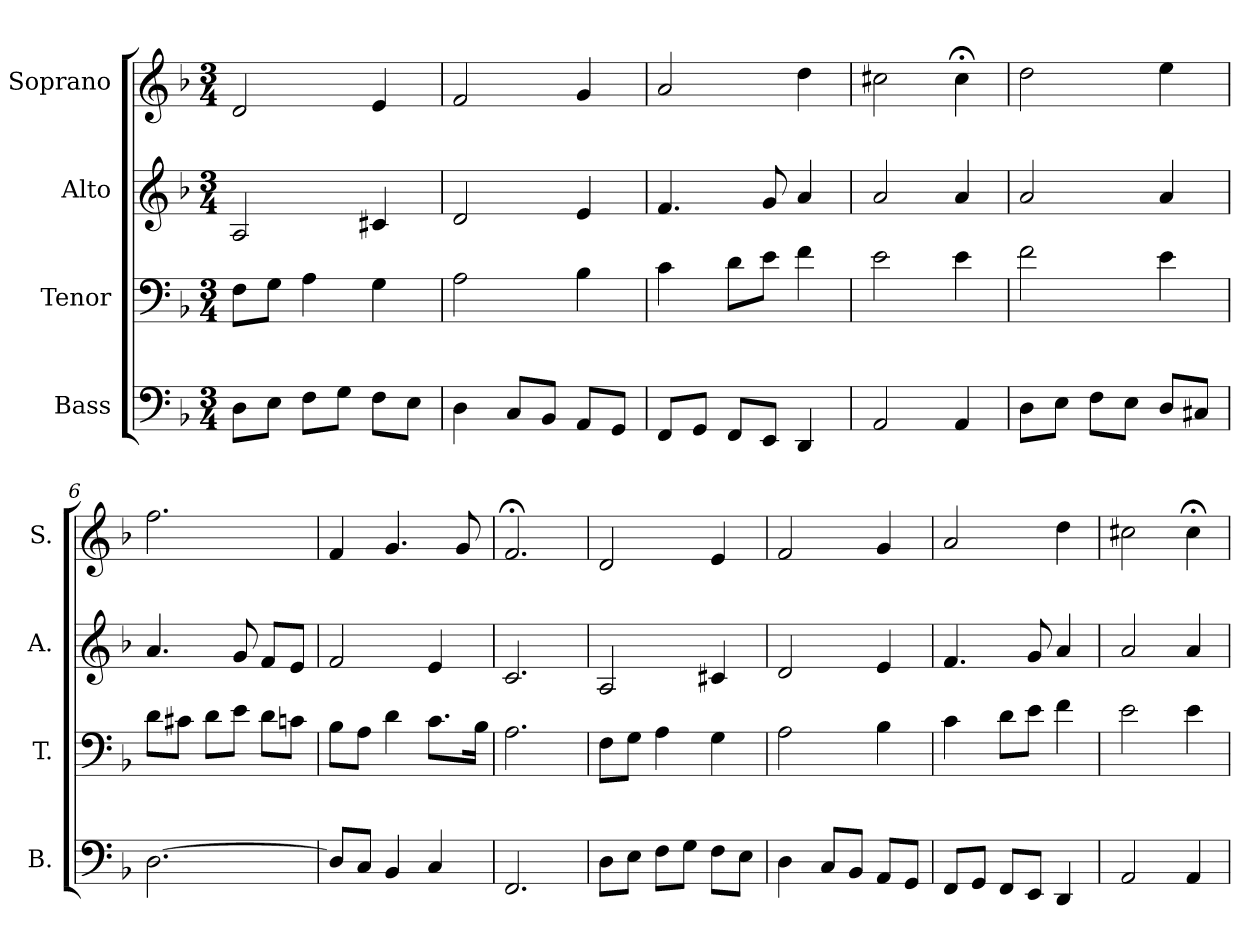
**kern	**kern	**kern	**kern
*part4	*part3	*part2	*part1
*staff4	*staff3	*staff2	*staff1
*I"Bass	*I"Tenor	*I"Alto	*I"Soprano
*I'B.	*I'T.	*I'A.	*I'S.
*clefF4	*clefF4	*clefG2	*clefG2
*k[b-]	*k[b-]	*k[b-]	*k[b-]
*d:	*d:	*d:	*d:
*M3/4	*M3/4	*M3/4	*M3/4
=1	=1	=1	=1
8D\L	8F\L	2A/	2d/
8E\J	8G\J	.	.
8F\L	4A\	.	.
8G\J	.	.	.
8F\L	4G\	4c#X/	4e/
8E\J	.	.	.
=2	=2	=2	=2
4D\	2A\	2d/	2f/
8C/L	.	.	.
8BB-/J	.	.	.
8AA/L	4B-\	4e/	4g/
8GG/J	.	.	.
=3	=3	=3	=3
8FF/L	4c\	4.f/	2a/
8GG/J	.	.	.
8FF/L	8d\L	.	.
8EE/J	8e\J	8g/	.
4DD/	4f\	4a/	4dd\
=4	=4	=4	=4
2AA/	2e\	2a/	2cc#X\
4AA/	4e\	4a/	4cc#;<\
=5	=5	=5	=5
8D\L	2f\	2a/	2dd\
8E\J	.	.	.
8F\L	.	.	.
8E\J	.	.	.
8D/L	4e\	4a/	4ee\
8C#X/J	.	.	.
=6	=6	=6	=6
[2.D\	8d\L	4.a/	2.ff\
.	8c#X\J	.	.
.	8d\L	.	.
.	8e\J	8g/	.
.	8d\L	8f/L	.
.	8cn\J	8e/J	.
=7	=7	=7	=7
8D/L]	8B-\L	2f/	4f/
8C/J	8A\J	.	.
4BB-/	4d\	.	4.g/
4C/	8.c\L	4e/	.
.	.	.	8g/
.	16B-\Jk	.	.
=8	=8	=8	=8
2.FF/	2.A\	2.c/	2.f;</
!!LO:LB:g=z
=9	=9	=9	=9
8D\L	8F\L	2A/	2d/
8E\J	8G\J	.	.
8F\L	4A\	.	.
8G\J	.	.	.
8F\L	4G\	4c#X/	4e/
8E\J	.	.	.
=10	=10	=10	=10
4D\	2A\	2d/	2f/
8C/L	.	.	.
8BB-/J	.	.	.
8AA/L	4B-\	4e/	4g/
8GG/J	.	.	.
=11	=11	=11	=11
8FF/L	4c\	4.f/	2a/
8GG/J	.	.	.
8FF/L	8d\L	.	.
8EE/J	8e\J	8g/	.
4DD/	4f\	4a/	4dd\
=12	=12	=12	=12
2AA/	2e\	2a/	2cc#X\
4AA/	4e\	4a/	4cc#;<\
=	=	=	=
*-	*-	*-	*-
